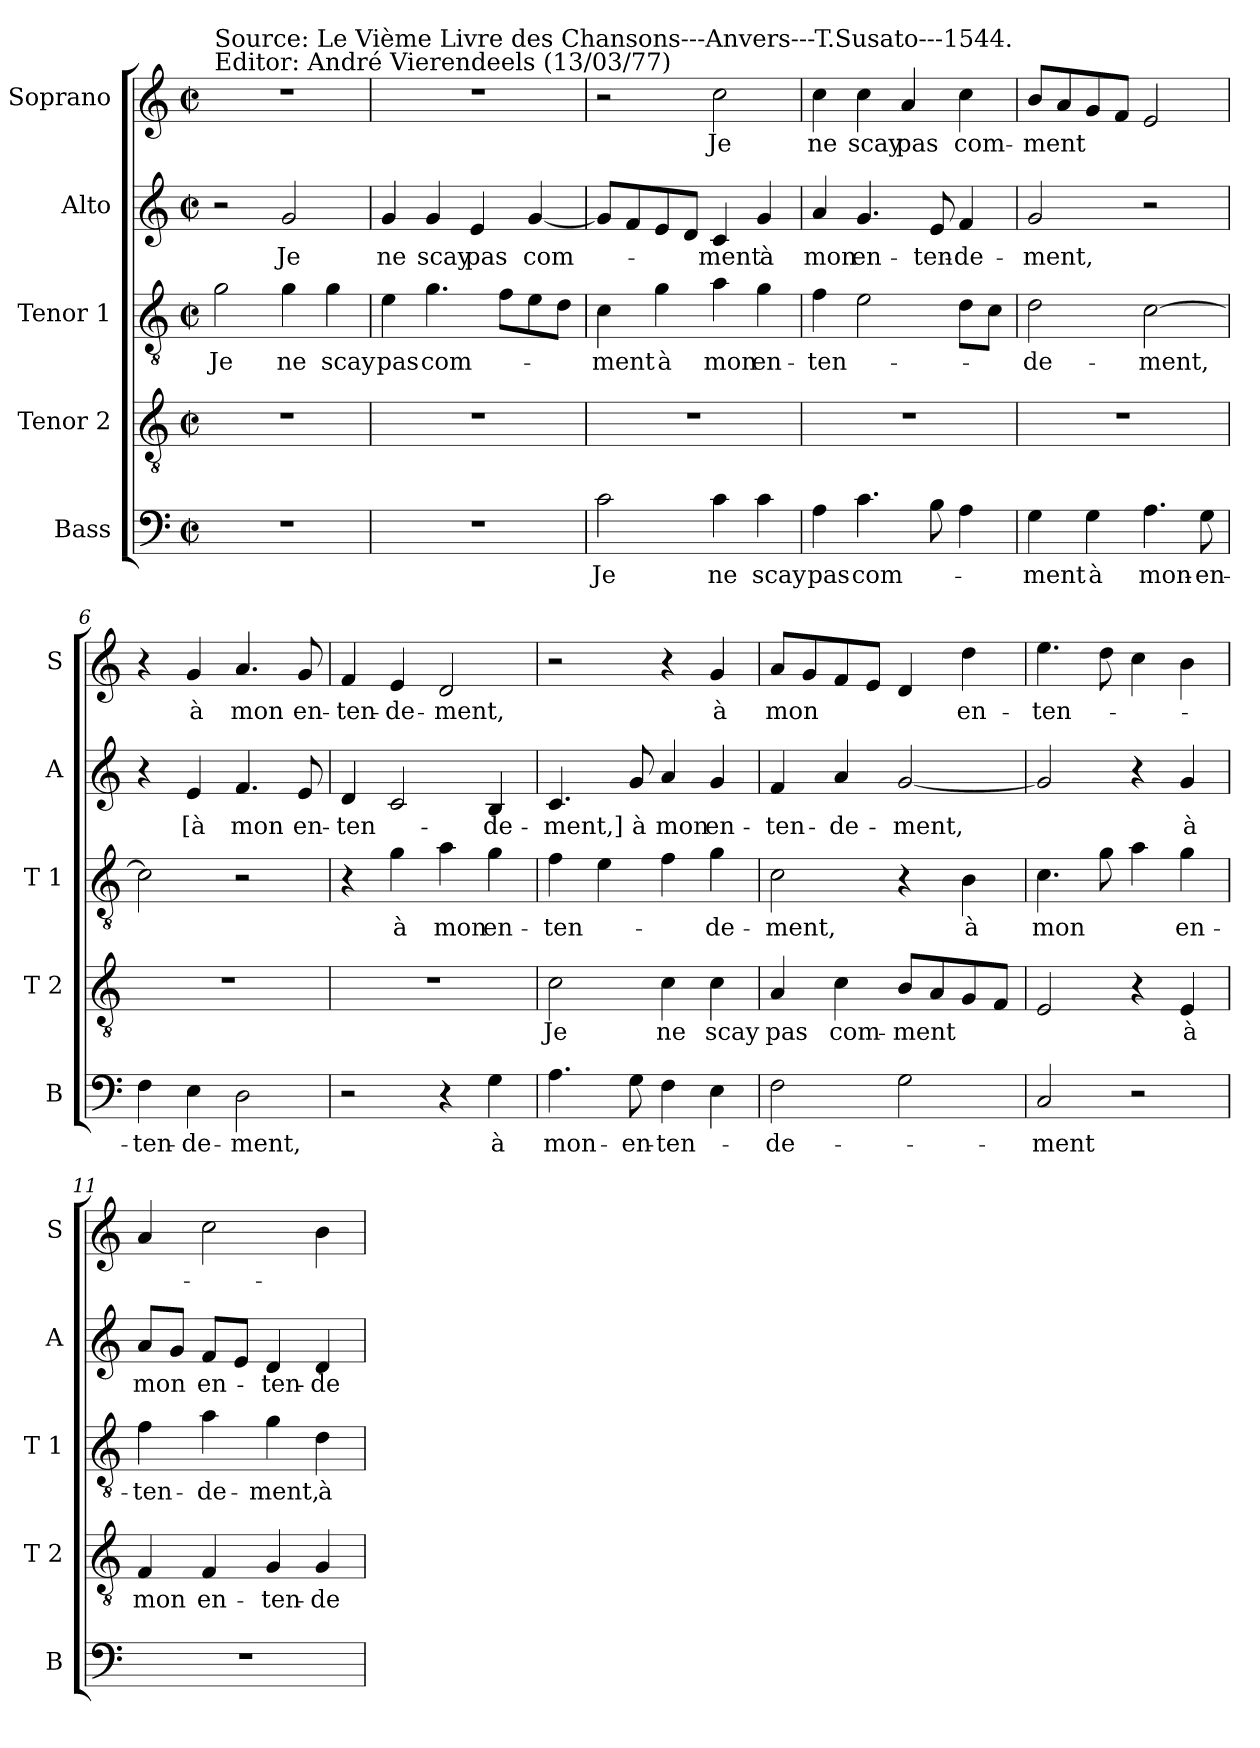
**kern	**text	**kern	**text	**kern	**text	**kern	**text	**kern	**text
*part5	*part5	*part4	*part4	*part3	*part3	*part2	*part2	*part1	*part1
*staff5	*staff5	*staff4	*staff4	*staff3	*staff3	*staff2	*staff2	*staff1	*staff1
*I"Bass	*	*I"Tenor 2	*	*I"Tenor 1	*	*I"Alto	*	*I"Soprano	*
*I'B	*	*I'T 2	*	*I'T 1	*	*I'A	*	*I'S	*
*clefF4	*	*clefGv2	*	*clefGv2	*	*clefG2	*	*clefG2	*
*k[]	*	*k[]	*	*k[]	*	*k[]	*	*k[]	*
*C:	*	*C:	*	*C:	*	*C:	*	*C:	*
*M2/2	*	*M2/2	*	*M2/2	*	*M2/2	*	*M2/2	*
*met(c|)	*	*met(c|)	*	*met(c|)	*	*met(c|)	*	*met(c|)	*
=1	=1	=1	=1	=1	=1	=1	=1	=1	=1
!	!	!	!	!	!	!	!	!LO:TX:a:t=Source&colon; Le Vième Livre des Chansons---Anvers---T.Susato---1544.\nEditor&colon; André Vierendeels (13/03/77)	!
1r	.	1r	.	2g\	Je	2r	.	1r	.
.	.	.	.	4g\	ne	2g/	Je	.	.
.	.	.	.	4g\	scay	.	.	.	.
=2	=2	=2	=2	=2	=2	=2	=2	=2	=2
1r	.	1r	.	4e\	pas	4g/	ne	1r	.
.	.	.	.	4.g\	com-	4g/	scay	.	.
.	.	.	.	.	.	4e/	pas	.	.
.	.	.	.	8f\L	.	.	.	.	.
.	.	.	.	8e\	.	[4g/	com-	.	.
.	.	.	.	8d\J	.	.	.	.	.
=3	=3	=3	=3	=3	=3	=3	=3	=3	=3
2c\	Je	1r	.	4c\	-ment	8g/L]	.	2r	.
.	.	.	.	.	.	8f/	.	.	.
.	.	.	.	4g\	à	8e/	.	.	.
.	.	.	.	.	.	8d/J	.	.	.
4c\	ne	.	.	4a\	mon	4c/	-ment	2cc\	Je
4c\	scay	.	.	4g\	en-	4g/	à	.	.
=4	=4	=4	=4	=4	=4	=4	=4	=4	=4
4A\	pas	1r	.	4f\	-ten-	4a/	mon	4cc\	ne
4.c\	com-	.	.	2e\	.	4.g/	en-	4cc\	scay
.	.	.	.	.	.	.	.	4a/	pas
8B\	.	.	.	.	.	8e/	-ten-	.	.
4A\	.	.	.	8d\L	.	4f/	-de-	4cc\	com-
.	.	.	.	8c\J	.	.	.	.	.
=5	=5	=5	=5	=5	=5	=5	=5	=5	=5
4G\	-ment	1r	.	2d\	-de-	2g/	-ment,	8b/L	-ment
.	.	.	.	.	.	.	.	8a/	.
4G\	à	.	.	.	.	.	.	8g/	.
.	.	.	.	.	.	.	.	8f/J	.
4.A\	mon-	.	.	[2c\	-ment,	2r	.	2e/	.
8G\	-en-	.	.	.	.	.	.	.	.
!!LO:LB:g=z
=6	=6	=6	=6	=6	=6	=6	=6	=6	=6
4F\	-ten-	1r	.	2c\]	.	4r	.	4r	.
4E\	-de-	.	.	.	.	4e/	[à	4g/	à
2D\	-ment,	.	.	2r	.	4.f/	mon	4.a/	mon
.	.	.	.	.	.	8e/	en-	8g/	en-
=7	=7	=7	=7	=7	=7	=7	=7	=7	=7
2r	.	1r	.	4r	.	4d/	-ten-	4f/	-ten-
.	.	.	.	4g\	à	2c/	.	4e/	-de-
4r	.	.	.	4a\	mon	.	.	2d/	-ment,
4G\	à	.	.	4g\	en-	4B/	-de-	.	.
=8	=8	=8	=8	=8	=8	=8	=8	=8	=8
4.A\	mon-	2c\	Je	4f\	-ten-	4.c/	-ment,]	2r	.
.	.	.	.	4e\	.	.	.	.	.
8G\	-en-	.	.	.	.	8g/	à	.	.
4F\	-ten-	4c\	ne	4f\	.	4a/	mon	4r	.
4E\	.	4c\	scay	4g\	-de-	4g/	en-	4g/	à
=9	=9	=9	=9	=9	=9	=9	=9	=9	=9
2F\	-de-	4A/	pas	2c\	-ment,	4f/	-ten-	8a/L	mon
.	.	.	.	.	.	.	.	8g/	.
.	.	4c\	com-	.	.	4a/	-de-	8f/	.
.	.	.	.	.	.	.	.	8e/J	.
2G\	.	8B/L	-ment	4r	.	[2g/	-ment,	4d/	.
.	.	8A/	.	.	.	.	.	.	.
.	.	8G/	.	4B\	à	.	.	4dd\	en-
.	.	8F/J	.	.	.	.	.	.	.
=10	=10	=10	=10	=10	=10	=10	=10	=10	=10
2C/	-ment	2E/	.	4.c\	mon	2g/]	.	4.ee\	-ten-
.	.	.	.	8g\	.	.	.	8dd\	.
2r	.	4r	.	4a\	.	4r	.	4cc\	.
.	.	4E/	à	4g\	en-	4g/	à	4b\	.
!!LO:PB:g=z
=11	=11	=11	=11	=11	=11	=11	=11	=11	=11
1r	.	4F/	mon	4f\	-ten-	8a/L	mon	4a/	.
.	.	.	.	.	.	8g/J	.	.	.
.	.	4F/	en-	4a\	-de-	8f/L	en-	2cc\	.
.	.	.	.	.	.	8e/J	.	.	.
.	.	4G/	-ten-	4g\	-ment,	4d/	-ten-	.	.
.	.	4G/	-de-	4d\	à	4d/	-de-	4b\	.
=	=	=	=	=	=	=	=	=	=
*-	*-	*-	*-	*-	*-	*-	*-	*-	*-
